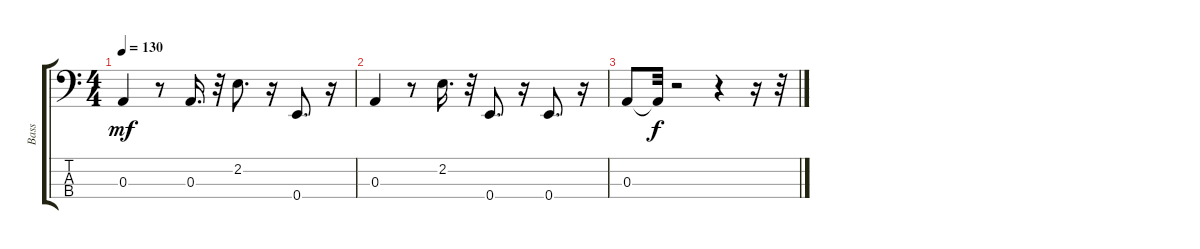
\track ("Bass" "Bass") {instrument acousticbass}
\staff {score tabs}
\tuning (G2 D2 A1 E1) {hide}
\ts (4 4)
\tempo 130
\clef f4
\ks c
0.3.4{dy mf} r.8 0.3.16{d} r.32 2.2.8{d} r.16 0.4.8{d} r.16 |
0.3.4 r.8 2.2.16{d} r.32 0.4.8{d} r.16 0.4.8{d} r.16 |
0.3.8 0.3{t}.32{dy f} r.2 r.4 r.16 r.32
